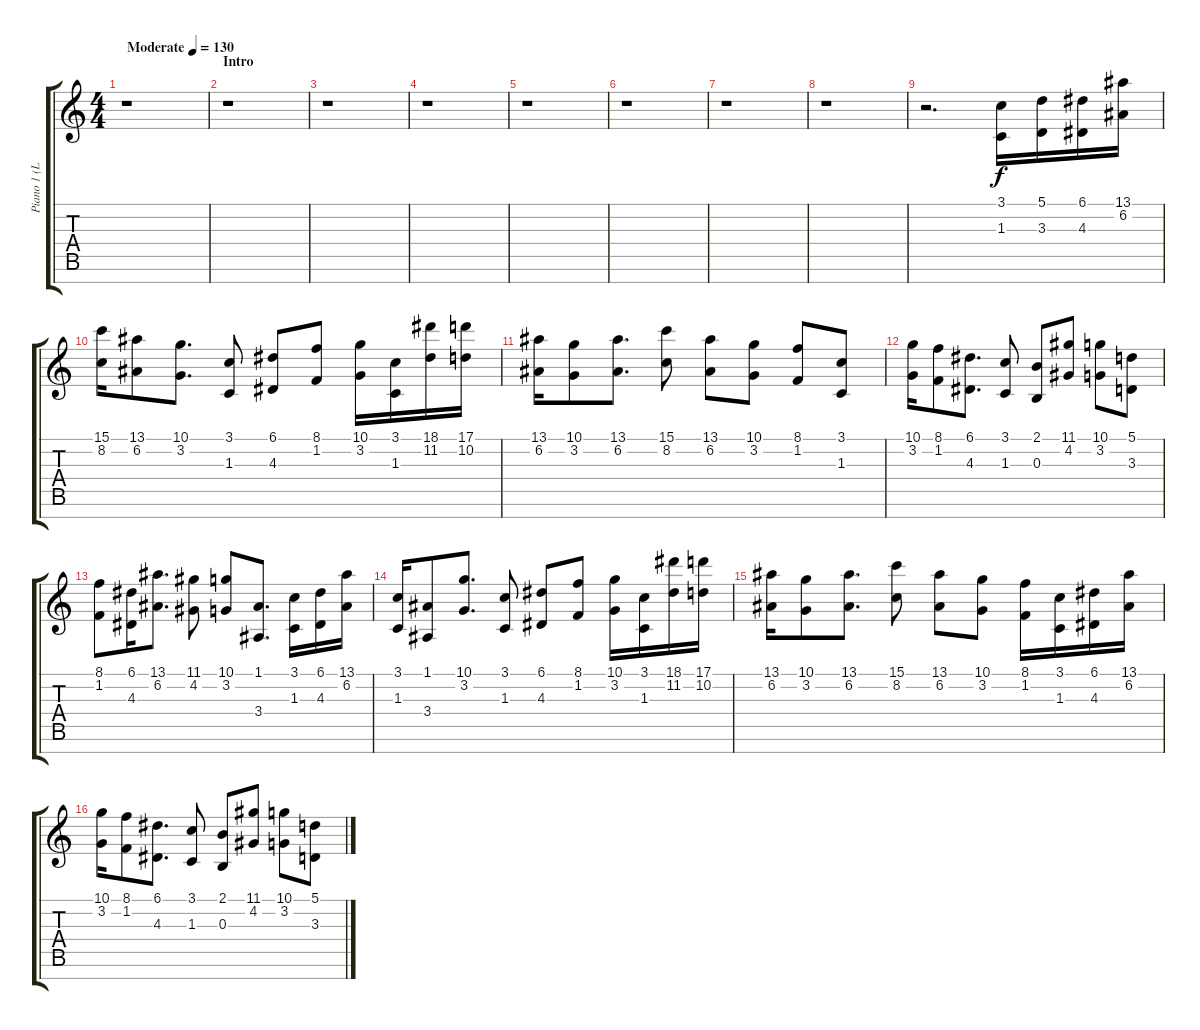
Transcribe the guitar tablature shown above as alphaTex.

\track ("Piano 1 (L)" "Piano 1 (L") {instrument electricgrandpiano}
\staff {score tabs}
\tuning (A4 E4 B3 G3 D3 A2 E2) {hide}
\ts (4 4)
\tempo (130 "Moderate")
\clef g2
\ks c
r.1{dy f instrument electricgrandpiano} |
\section ("" "Intro")
r.1 |
r.1 |
r.1 |
r.1 |
r.1 |
r.1 |
r.1 |
r.2{d} (3.1 1.3).16 (5.1 3.3).16 (6.1 4.3).16 (13.1 6.2).16 |
(15.1 8.2).16 (13.1 6.2).8 (10.1 3.2).8{d} (3.1 1.3).8 (6.1 4.3).8 (8.1 1.2).8 (10.1 3.2).16 (3.1 1.3).16 (18.1 11.2).16 (17.1 10.2).16 |
(13.1 6.2).16 (10.1 3.2).8 (13.1 6.2).8{d} (15.1 8.2).8 (13.1 6.2).8 (10.1 3.2).8 (8.1 1.2).8 (3.1 1.3).8 |
(10.1 3.2).16 (8.1 1.2).8 (6.1 4.3).8{d} (3.1 1.3).8 (2.1 0.3).8 (11.1 4.2).8 (10.1 3.2).8 (5.1 3.3).8 |
(8.1 1.2).8 (6.1 4.3).16 (13.1 6.2).8{d} (11.1 4.2).8 (10.1 3.2).8 (1.1 3.4).8{d} (3.1 1.3).16 (6.1 4.3).16 (13.1 6.2).16 |
(3.1 1.3).16 (1.1 3.4).8 (10.1 3.2).8{d} (3.1 1.3).8 (6.1 4.3).8 (8.1 1.2).8 (10.1 3.2).16 (3.1 1.3).16 (18.1 11.2).16 (17.1 10.2).16 |
(13.1 6.2).16 (10.1 3.2).8 (13.1 6.2).8{d} (15.1 8.2).8 (13.1 6.2).8 (10.1 3.2).8 (8.1 1.2).16 (3.1 1.3).16 (6.1 4.3).16 (13.1 6.2).16 |
(10.1 3.2).16 (8.1 1.2).8 (6.1 4.3).8{d} (3.1 1.3).8 (2.1 0.3).8 (11.1 4.2).8 (10.1 3.2).8 (5.1 3.3).8
